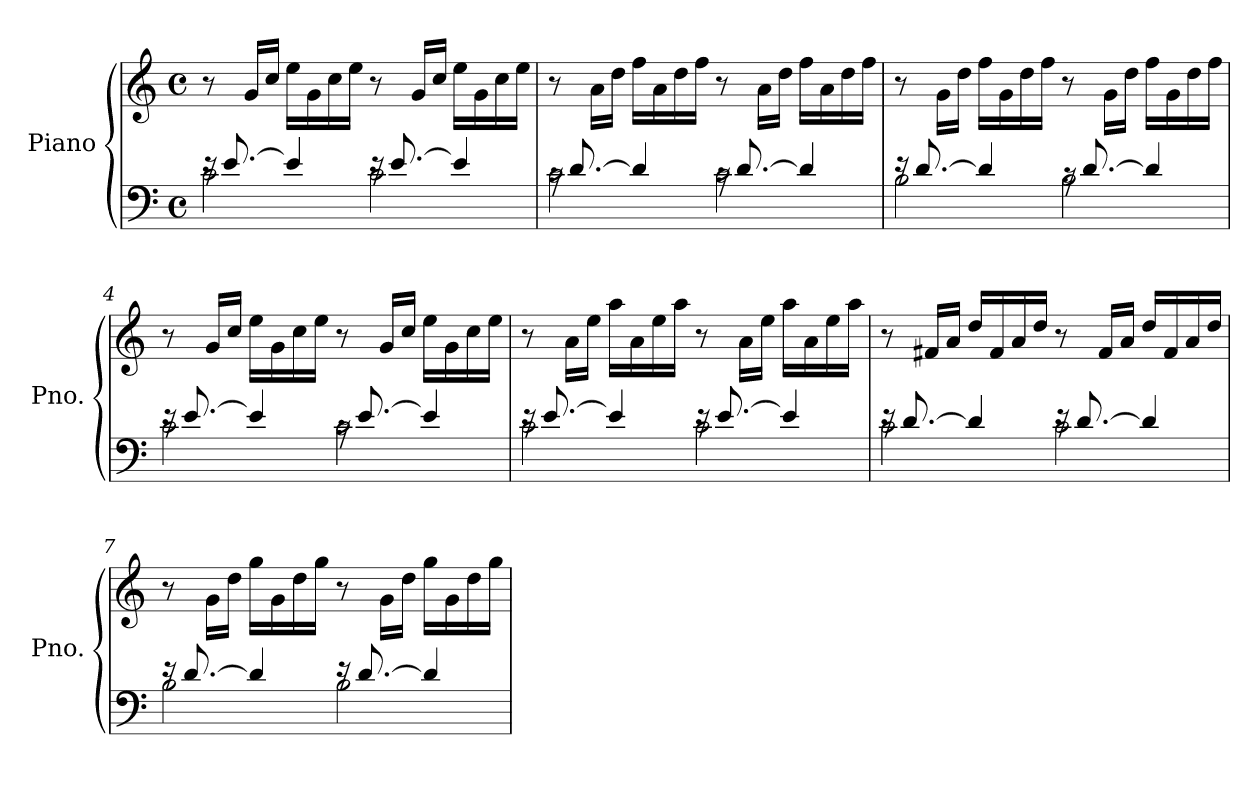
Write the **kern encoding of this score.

**kern	**kern
*part1	*part1
*staff2	*staff1
*I"Piano	*
*I'Pno.	*
*clefF4	*clefG2
*k[]	*k[]
*M4/4	*M4/4
*met(c)	*met(c)
*MM65	*MM65
=1	=1
*^	*
16re	2c\	8r
[8.e/	.	.
.	.	16g/LL
.	.	16cc/JJ
4e/]	.	16ee\LL
.	.	16g\
.	.	16cc\
.	.	16ee\JJ
16re	2c\	8r
[8.e/	.	.
.	.	16g/LL
.	.	16cc/JJ
4e/]	.	16ee\LL
.	.	16g\
.	.	16cc\
.	.	16ee\JJ
=2	=2	=2
16rc	2c\	8r
[8.d/	.	.
.	.	16a\LL
.	.	16dd\JJ
4d/]	.	16ff\LL
.	.	16a\
.	.	16dd\
.	.	16ff\JJ
16rc	2c\	8r
[8.d/	.	.
.	.	16a\LL
.	.	16dd\JJ
4d/]	.	16ff\LL
.	.	16a\
.	.	16dd\
.	.	16ff\JJ
!!LO:LB:g=z
=3	=3	=3
16re	2B\	8r
[8.d/	.	.
.	.	16g\LL
.	.	16dd\JJ
4d/]	.	16ff\LL
.	.	16g\
.	.	16dd\
.	.	16ff\JJ
16rc	2B\	8r
[8.d/	.	.
.	.	16g\LL
.	.	16dd\JJ
4d/]	.	16ff\LL
.	.	16g\
.	.	16dd\
.	.	16ff\JJ
=4	=4	=4
16re	2c\	8r
[8.e/	.	.
.	.	16g/LL
.	.	16cc/JJ
4e/]	.	16ee\LL
.	.	16g\
.	.	16cc\
.	.	16ee\JJ
16rc	2c\	8r
[8.e/	.	.
.	.	16g/LL
.	.	16cc/JJ
4e/]	.	16ee\LL
.	.	16g\
.	.	16cc\
.	.	16ee\JJ
=5	=5	=5
16re	2c\	8r
[8.e/	.	.
.	.	16a\LL
.	.	16ee\JJ
4e/]	.	16aa\LL
.	.	16a\
.	.	16ee\
.	.	16aa\JJ
16re	2c\	8r
[8.e/	.	.
.	.	16a\LL
.	.	16ee\JJ
4e/]	.	16aa\LL
.	.	16a\
.	.	16ee\
.	.	16aa\JJ
!!LO:LB:g=z
=6	=6	=6
16re	2c\	8r
[8.d/	.	.
.	.	16f#X/LL
.	.	16a/JJ
4d/]	.	16dd/LL
.	.	16f#/
.	.	16a/
.	.	16dd/JJ
16re	2c\	8r
[8.d/	.	.
.	.	16f#/LL
.	.	16a/JJ
4d/]	.	16dd/LL
.	.	16f#/
.	.	16a/
.	.	16dd/JJ
=7	=7	=7
16re	2B\	8r
[8.d/	.	.
.	.	16g\LL
.	.	16dd\JJ
4d/]	.	16gg\LL
.	.	16g\
.	.	16dd\
.	.	16gg\JJ
16re	2B\	8r
[8.d/	.	.
.	.	16g\LL
.	.	16dd\JJ
4d/]	.	16gg\LL
.	.	16g\
.	.	16dd\
.	.	16gg\JJ
*v	*v	*
=	=
*-	*-
